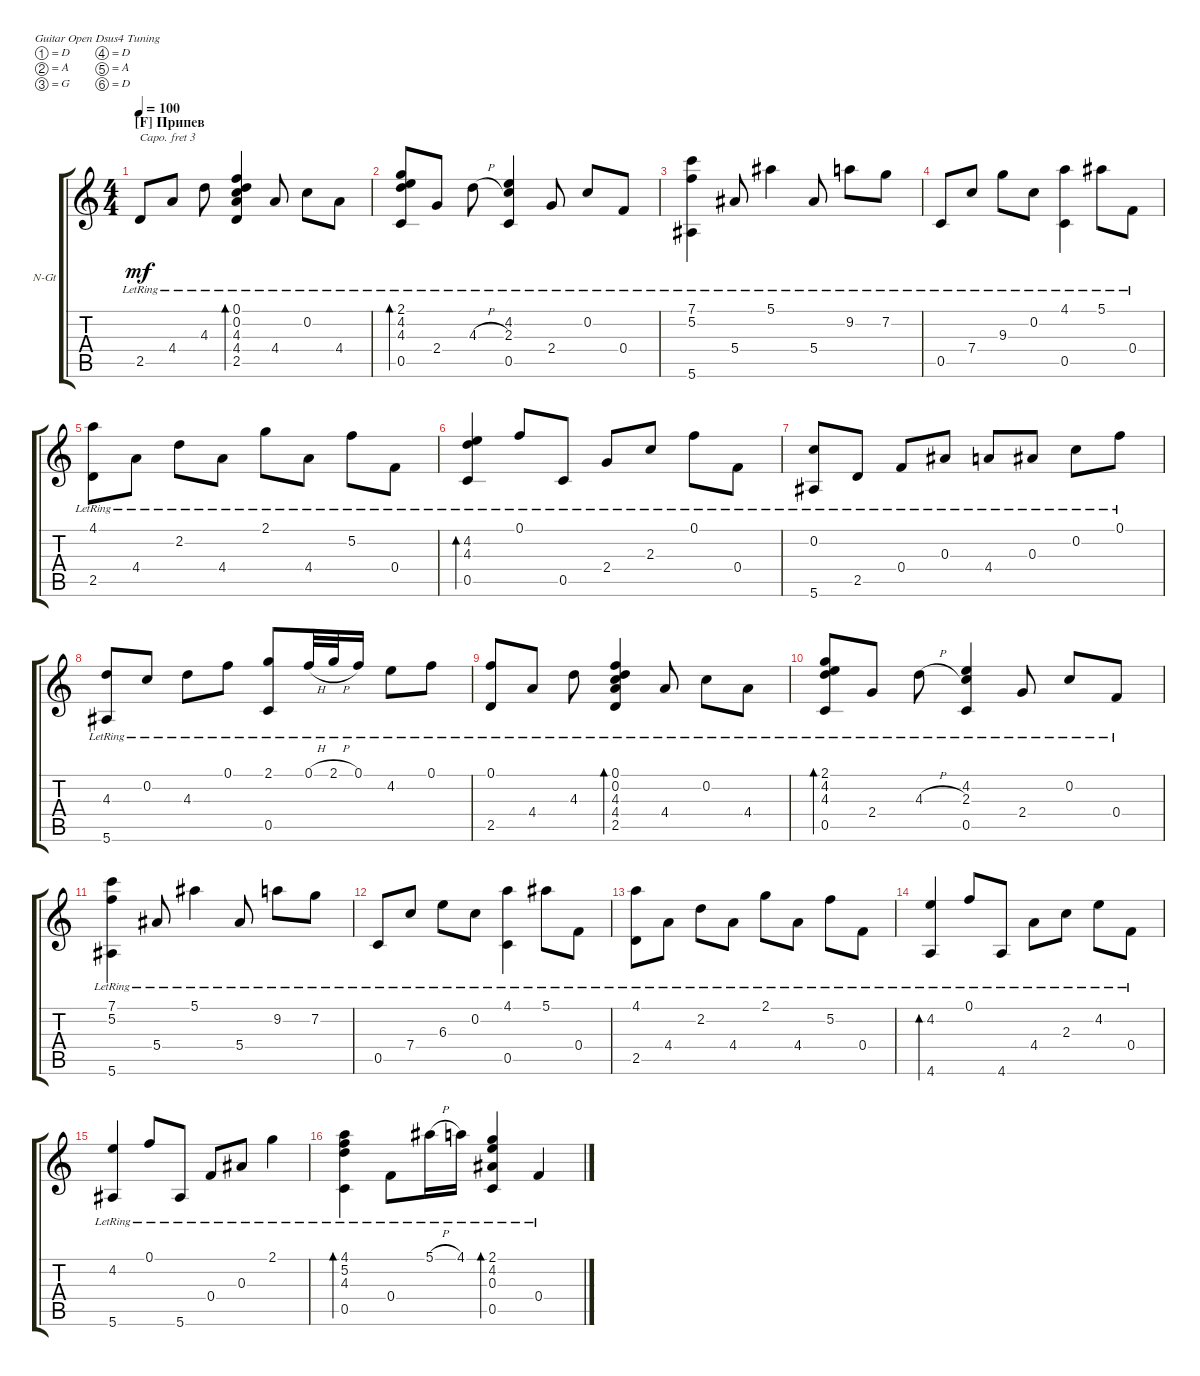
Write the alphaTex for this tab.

\defaultSystemsLayout 4
\bracketExtendMode groupsimilarinstruments
\firstSystemTrackNameOrientation horizontal
\otherSystemsTrackNameOrientation horizontal
\track ("Nylon Guitar" "N-Gt") {instrument acousticguitarnylon}
\staff {score tabs}
\capo 3
\tuning (D4 A3 G3 D3 A2 D2)
\ts (4 4)
\section ("F" "Припев")
\tempo 100
\clef g2
\ks c
2.5{lr}.8{dy mf} 4.4{lr}.8 4.3{lr}.8 (4.4 4.3 0.2 0.1{lr} 2.5).4{bd 120} 4.4{lr}.8 0.2{lr}.8 4.4{lr}.8 |
(0.5 4.3 4.2 2.1{lr}).8{bd 119} 2.4{lr}.8 4.3{h lr}.8 (2.3 4.2{lr} 0.5).4 2.4{lr}.8 0.2{lr}.8 0.4{lr}.8 |
(7.1{lr} 5.2 5.6).4 5.4{lr}.8 5.1{lr}.4 5.4{lr}.8 9.2{lr}.8 7.2{lr}.8 |
0.5{lr}.8 7.4{lr}.8 9.3{lr}.8 0.2{lr}.8 (4.1{lr} 0.5).4 5.1{lr}.8 0.4{lr}.8 |
(4.1{lr} 2.5).8 4.4{lr}.8 2.2{lr}.8 4.4{lr}.8 2.1{lr}.8 4.4{lr}.8 5.2{lr}.8 0.4{lr}.8 |
(0.5 4.3 4.2{lr}).4{bd 119} 0.1{lr}.8 0.5{lr}.8 2.4{lr}.8 2.3{lr}.8 0.1{lr}.8 0.4{lr}.8 |
(0.2 5.6{lr}).8 2.5{lr}.8 0.4{lr}.8 0.3{lr}.8 4.4{lr}.8 0.3{lr}.8 0.2{lr}.8 0.1{lr}.8 |
(4.3{lr} 5.6).8 0.2{lr}.8 4.3{lr}.8 0.1{lr}.8 (2.1{lr} 0.5).8 0.1{h lr}.32 2.1{h lr}.32 0.1{lr}.16 4.2{lr}.8 0.1{lr}.8 |
(2.5 0.1{lr}).8 4.4{lr}.8 4.3{lr}.8 (2.5 4.4 4.3 0.2 0.1{lr}).4{bd 119} 4.4{lr}.8 0.2{lr}.8 4.4{lr}.8 |
(0.5 4.3 4.2 2.1{lr}).8{bd 119} 2.4{lr}.8 4.3{h lr}.8 (2.3 4.2{lr} 0.5).4 2.4{lr}.8 0.2{lr}.8 0.4{lr}.8 |
(7.1{lr} 5.2 5.6).4 5.4{lr}.8 5.1{lr}.4 5.4{lr}.8 9.2{lr}.8 7.2{lr}.8 |
0.5{lr}.8 7.4{lr}.8 6.3{lr}.8 0.2{lr}.8 (4.1{lr} 0.5).4 5.1{lr}.8 0.4{lr}.8 |
(2.5 4.1{lr}).8 4.4{lr}.8 2.2{lr}.8 4.4{lr}.8 2.1{lr}.8 4.4{lr}.8 5.2{lr}.8 0.4{lr}.8 |
(4.2{lr} 4.6).4{bd 119} 0.1{lr}.8 4.6{lr}.8 4.4{lr}.8 2.3{lr}.8 4.2{lr}.8 0.4{lr}.8 |
(4.2{lr} 5.6).4 0.1{lr}.8 5.6{lr}.8 0.4{lr}.8 0.3{lr}.8 2.1{lr}.4 |
(0.5 4.3 5.2 4.1{lr}).4{bd 120} 0.4{lr}.8 5.1{h lr}.16 4.1{lr}.16 (0.5 0.3 4.2 2.1{lr}).4{bd 60} 0.4{lr}.4
